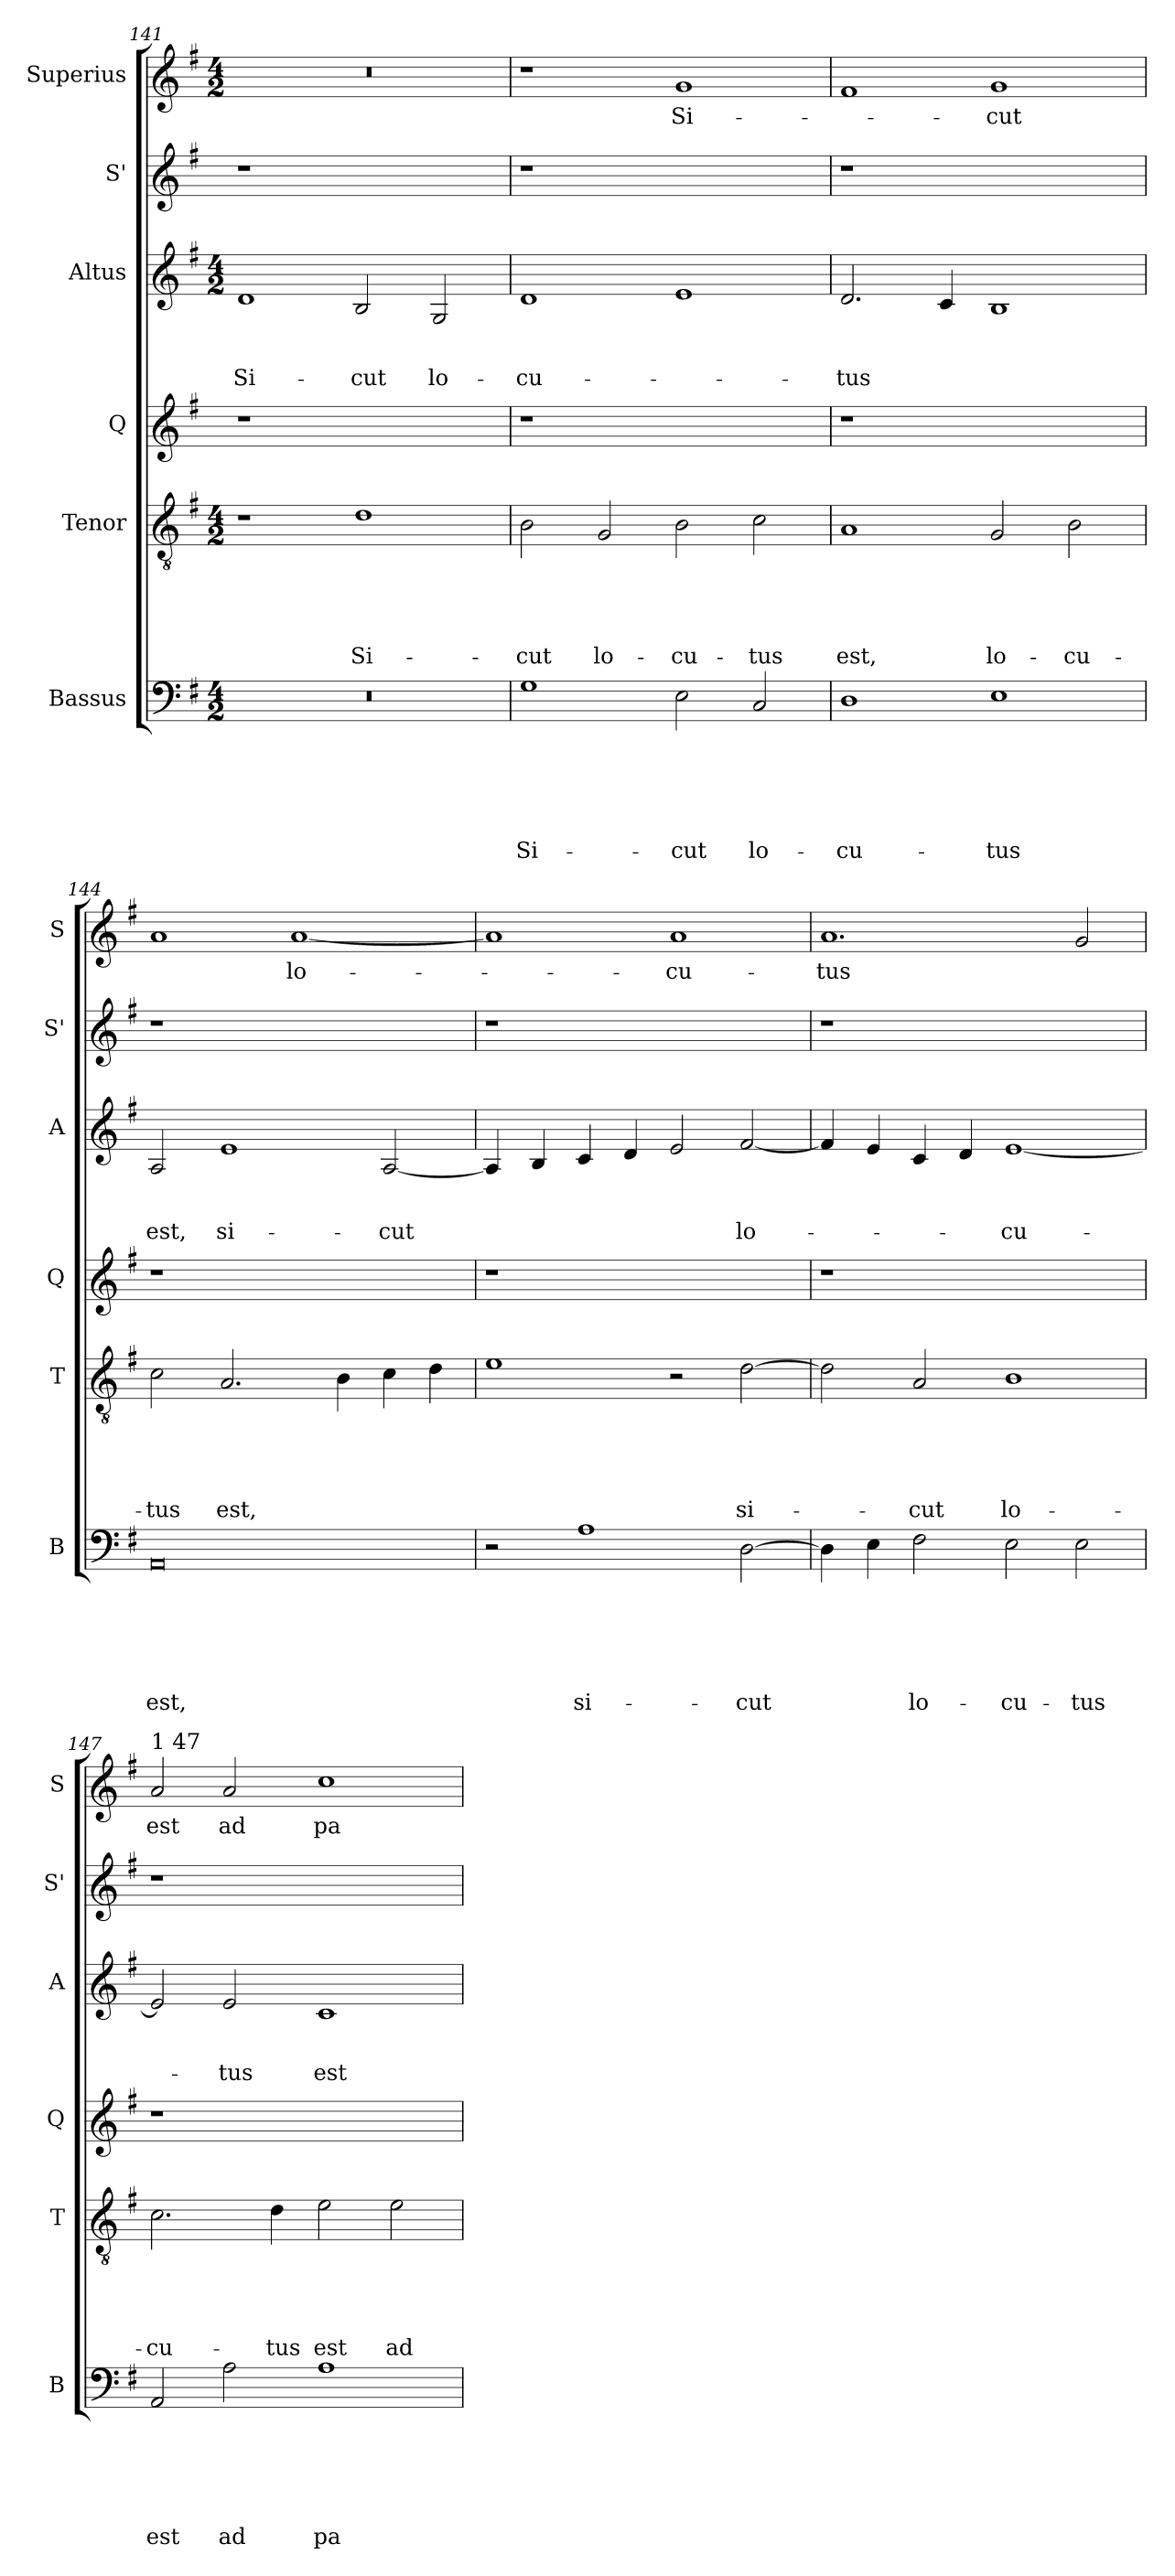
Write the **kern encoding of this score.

**kern	**text	**text	**text	**text	**text	**text	**kern	**text	**text	**text	**text	**text	**kern	**kern	**text	**text	**text	**kern	**kern	**text
*part6	*part6	*part6	*part6	*part6	*part6	*part6	*part5	*part5	*part5	*part5	*part5	*part5	*part4	*part3	*part3	*part3	*part3	*part2	*part1	*part1
*staff6	*staff6	*staff6	*staff6	*staff6	*staff6	*staff6	*staff5	*staff5	*staff5	*staff5	*staff5	*staff5	*staff4	*staff3	*staff3	*staff3	*staff3	*staff2	*staff1	*staff1
*I"Bassus	*	*	*	*	*	*	*I"Tenor	*	*	*	*	*	*I"Q	*I"Altus	*	*	*	*I"S'	*I"Superius	*
*I'B	*	*	*	*	*	*	*I'T	*	*	*	*	*	*I'Q	*I'A	*	*	*	*I'S'	*I'S	*
!!LO:PB:g=z
*clefF4	*	*	*	*	*	*	*clefGv2	*	*	*	*	*	*clefG2	*clefG2	*	*	*	*clefG2	*clefG2	*
*k[f#]	*	*	*	*	*	*	*k[f#]	*	*	*	*	*	*k[f#]	*k[f#]	*	*	*	*k[f#]	*k[f#]	*
*G:	*	*	*	*	*	*	*G:	*	*	*	*	*	*G:	*G:	*	*	*	*G:	*G:	*
*M4/2	*	*	*	*	*	*	*M4/2	*	*	*	*	*	*	*M4/2	*	*	*	*	*M4/2	*
=141	=141	=141	=141	=141	=141	=141	=141	=141	=141	=141	=141	=141	=141	=141	=141	=141	=141	=141	=141	=141
!LO:N:vis=1	!	!	!	!	!	!	!	!	!	!	!	!	!	!	!	!	!LO:LY:b	!	!LO:N:vis=1	!
0r	.	.	.	.	.	.	1r	.	.	.	.	.	1r	1d	.	.	Si-	1r	0r	.
!	!	!	!	!	!	!	!	!	!	!	!	!LO:LY:b	!	!	!	!	!LO:LY:b	!	!	!
.	.	.	.	.	.	.	1d	.	.	.	.	Si-	1ryy	2B/	.	.	-cut	1ryy	.	.
!	!	!	!	!	!	!	!	!	!	!	!	!	!	!	!	!	!LO:LY:b	!	!	!
.	.	.	.	.	.	.	.	.	.	.	.	.	.	2G/	.	.	lo-	.	.	.
=142	=142	=142	=142	=142	=142	=142	=142	=142	=142	=142	=142	=142	=142	=142	=142	=142	=142	=142	=142	=142
!	!	!	!	!	!	!LO:LY:b	!	!	!	!	!	!LO:LY:b	!	!	!	!	!LO:LY:b	!	!	!
1G	.	.	.	.	.	Si-	2B\	.	.	.	.	-cut	1r	1d	.	.	-cu-	1r	1r	.
!	!	!	!	!	!	!	!	!	!	!	!	!LO:LY:b	!	!	!	!	!	!	!	!
.	.	.	.	.	.	.	2G/	.	.	.	.	lo-	.	.	.	.	.	.	.	.
!	!	!	!	!	!	!LO:LY:b	!	!	!	!	!	!LO:LY:b	!	!	!	!	!	!	!	!LO:LY:b
2E\	.	.	.	.	.	-cut	2B\	.	.	.	.	-cu-	1ryy	1e	.	.	.	1ryy	1g	Si-
!	!	!	!	!	!	!LO:LY:b	!	!	!	!	!	!LO:LY:b:rj	!	!	!	!	!	!	!	!
2C/	.	.	.	.	.	lo-	2c\	.	.	.	.	-tus	.	.	.	.	.	.	.	.
=143	=143	=143	=143	=143	=143	=143	=143	=143	=143	=143	=143	=143	=143	=143	=143	=143	=143	=143	=143	=143
!	!	!	!	!	!	!LO:LY:b	!	!	!	!	!	!LO:LY:b	!	!	!	!	!LO:LY:b	!	!	!
1D	.	.	.	.	.	-cu-	1A	.	.	.	.	est,	1r	2.d/	.	.	-tus	1r	1f#	.
.	.	.	.	.	.	.	.	.	.	.	.	.	.	4c/	.	.	.	.	.	.
!	!	!	!	!	!	!LO:LY:b	!	!	!	!	!	!LO:LY:b	!	!	!	!	!	!	!	!LO:LY:b
1E	.	.	.	.	.	-tus	2G/	.	.	.	.	lo-	1ryy	1B	.	.	.	1ryy	1g	-cut
!	!	!	!	!	!	!	!	!	!	!	!	!LO:LY:b	!	!	!	!	!	!	!	!
.	.	.	.	.	.	.	2B\	.	.	.	.	-cu-	.	.	.	.	.	.	.	.
=144	=144	=144	=144	=144	=144	=144	=144	=144	=144	=144	=144	=144	=144	=144	=144	=144	=144	=144	=144	=144
!	!	!	!	!	!	!LO:LY:b	!	!	!	!	!	!LO:LY:b	!	!	!	!	!LO:LY:b	!	!	!
0AA	.	.	.	.	.	est,	2c\	.	.	.	.	-tus	1r	2A/	.	.	est,	1r	1a	.
!	!	!	!	!	!	!	!	!	!	!	!	!LO:LY:b	!	!	!	!	!LO:LY:b	!	!	!
.	.	.	.	.	.	.	2.A/	.	.	.	.	est,	.	1e	.	.	si-	.	.	.
!	!	!	!	!	!	!	!	!	!	!	!	!	!	!	!	!	!	!	!	!LO:LY:b
.	.	.	.	.	.	.	.	.	.	.	.	.	1ryy	.	.	.	.	1ryy	[<1a	lo-
.	.	.	.	.	.	.	4B\	.	.	.	.	.	.	.	.	.	.	.	.	.
!	!	!	!	!	!	!	!	!	!	!	!	!	!	!	!	!	!LO:LY:b	!	!	!
.	.	.	.	.	.	.	4c\	.	.	.	.	.	.	[<2A/	.	.	-cut	.	.	.
.	.	.	.	.	.	.	4d\	.	.	.	.	.	.	.	.	.	.	.	.	.
=145	=145	=145	=145	=145	=145	=145	=145	=145	=145	=145	=145	=145	=145	=145	=145	=145	=145	=145	=145	=145
2r	.	.	.	.	.	.	1e	.	.	.	.	.	1r	4A/]	.	.	.	1r	1a]	.
.	.	.	.	.	.	.	.	.	.	.	.	.	.	4B/	.	.	.	.	.	.
!	!	!	!	!	!	!LO:LY:b	!	!	!	!	!	!	!	!	!	!	!	!	!	!
1A	.	.	.	.	.	si-	.	.	.	.	.	.	.	4c/	.	.	.	.	.	.
.	.	.	.	.	.	.	.	.	.	.	.	.	.	4d/	.	.	.	.	.	.
!	!	!	!	!	!	!	!	!	!	!	!	!	!	!	!	!	!	!	!	!LO:LY:b
.	.	.	.	.	.	.	2r	.	.	.	.	.	1ryy	2e/	.	.	.	1ryy	1a	-cu-
!	!	!	!	!	!	!LO:LY:b	!	!	!	!	!	!LO:LY:b	!	!	!	!	!LO:LY:b	!	!	!
[>2D\	.	.	.	.	.	-cut	[>2d\	.	.	.	.	si-	.	[<2f#/	.	.	lo-	.	.	.
=146	=146	=146	=146	=146	=146	=146	=146	=146	=146	=146	=146	=146	=146	=146	=146	=146	=146	=146	=146	=146
!	!	!	!	!	!	!	!	!	!	!	!	!	!	!	!	!	!	!	!	!LO:LY:b
4D\]	.	.	.	.	.	.	2d\]	.	.	.	.	.	1r	4f#/]	.	.	.	1r	1.a	-tus
4E\	.	.	.	.	.	.	.	.	.	.	.	.	.	4e/	.	.	.	.	.	.
!	!	!	!	!	!	!LO:LY:b	!	!	!	!	!	!LO:LY:b	!	!	!	!	!	!	!	!
2F#\	.	.	.	.	.	lo-	2A/	.	.	.	.	-cut	.	4c/	.	.	.	.	.	.
.	.	.	.	.	.	.	.	.	.	.	.	.	.	4d/	.	.	.	.	.	.
!	!	!	!	!	!	!LO:LY:b	!	!	!	!	!	!LO:LY:b	!	!	!	!	!LO:LY:b	!	!	!
2E\	.	.	.	.	.	-cu-	1B	.	.	.	.	lo-	1ryy	[<1e	.	.	-cu-	1ryy	.	.
!	!	!	!	!	!	!LO:LY:b	!	!	!	!	!	!	!	!	!	!	!	!	!	!
2E\	.	.	.	.	.	-tus	.	.	.	.	.	.	.	.	.	.	.	.	2g/	.
!!LO:LB:g=z
=147	=147	=147	=147	=147	=147	=147	=147	=147	=147	=147	=147	=147	=147	=147	=147	=147	=147	=147	=147	=147
!	!	!	!	!	!	!	!	!	!	!	!	!	!	!	!	!	!	!	!LO:TX:a:t=1 47	!
!	!	!	!	!	!	!LO:LY:b	!	!	!	!	!	!LO:LY:b	!	!	!	!	!	!	!	!LO:LY:b
2AA/	.	.	.	.	.	est	2.c\	.	.	.	.	-cu-	1r	2e/]	.	.	.	1r	2a/	est
!	!	!	!	!	!	!LO:LY:b	!	!	!	!	!	!	!	!	!	!	!LO:LY:b	!	!	!LO:LY:b
2A\	.	.	.	.	.	ad	.	.	.	.	.	.	.	2e/	.	.	-tus	.	2a/	ad
!	!	!	!	!	!	!	!	!	!	!	!	!LO:LY:b	!	!	!	!	!	!	!	!
.	.	.	.	.	.	.	4d\	.	.	.	.	-tus	.	.	.	.	.	.	.	.
!	!	!	!	!	!	!LO:LY:b	!	!	!	!	!	!LO:LY:b	!	!	!	!	!LO:LY:b	!	!	!LO:LY:b
1A	.	.	.	.	.	pa-	2e\	.	.	.	.	est	1ryy	1c	.	.	est	1ryy	1cc	pa-
!	!	!	!	!	!	!	!	!	!	!	!	!LO:LY:b	!	!	!	!	!	!	!	!
.	.	.	.	.	.	.	2e\	.	.	.	.	ad	.	.	.	.	.	.	.	.
=	=	=	=	=	=	=	=	=	=	=	=	=	=	=	=	=	=	=	=	=
*-	*-	*-	*-	*-	*-	*-	*-	*-	*-	*-	*-	*-	*-	*-	*-	*-	*-	*-	*-	*-
